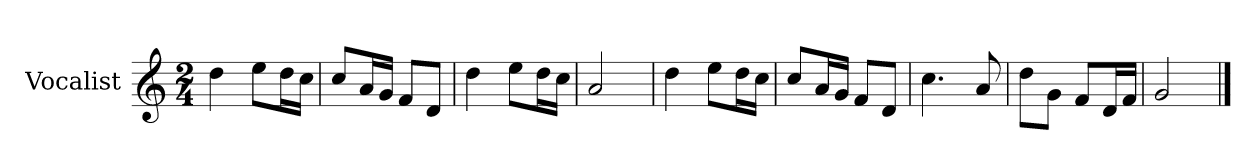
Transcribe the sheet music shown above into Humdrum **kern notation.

**kern
*part1
*staff1
*I"Vocalist
*k[]
*C:
*M2/4
=
4dd
8eeL
16ddL
16ccJJ
=1
8ccL
16aL
16gJJ
8fL
8dJ
=2
4dd
8eeL
16ddL
16ccJJ
=3
2a
=4
4dd
8eeL
16ddL
16ccJJ
=5
8ccL
16aL
16gJJ
8fL
8dJ
=6
4.cc
8a
=7
8ddL
8gJ
8fL
16dL
16fJJ
=8
2g
==
*-
